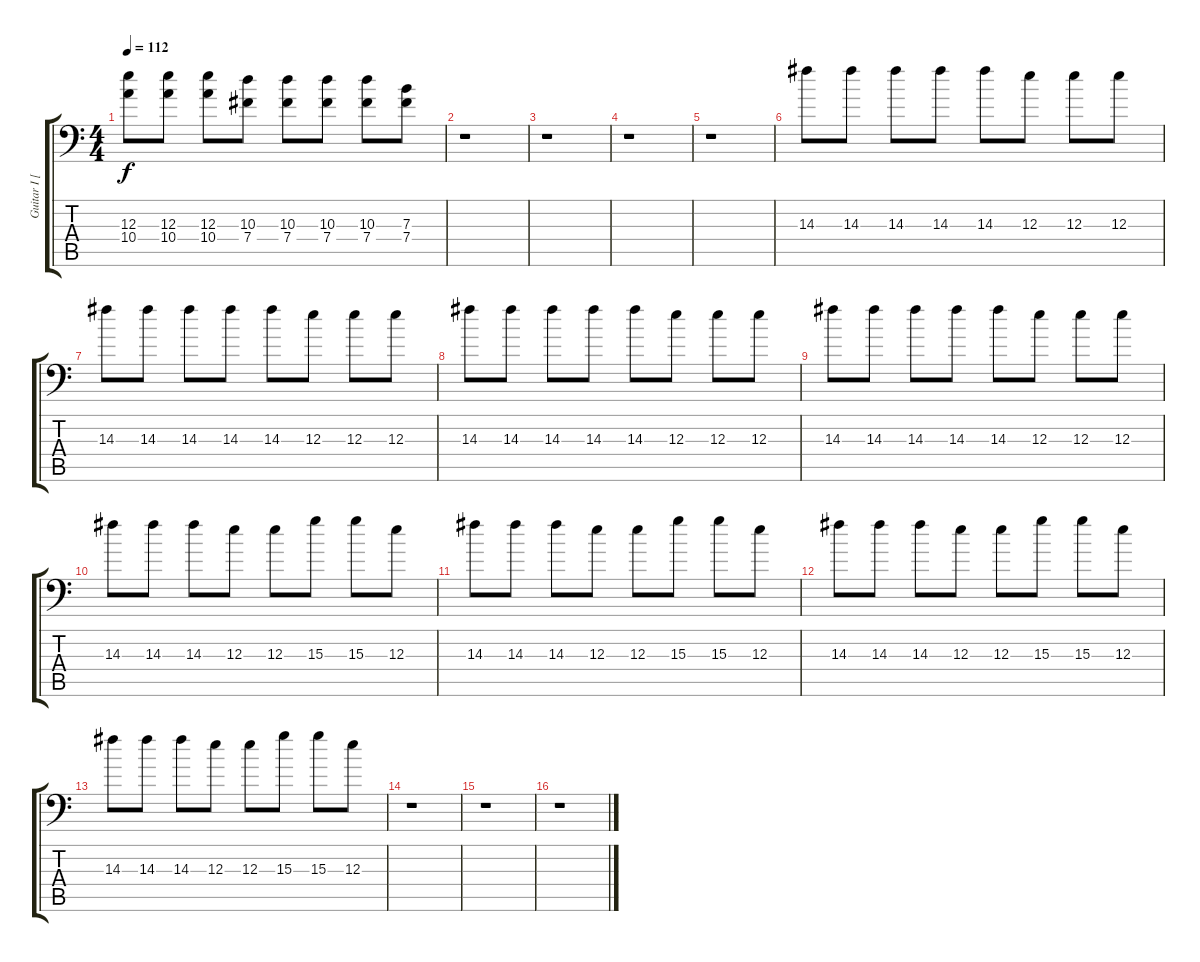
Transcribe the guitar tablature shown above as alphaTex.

\track ("Guitar I [Aaron Turner]" "Guitar I [") {instrument distortionguitar}
\staff {score tabs}
\tuning (B3 Ab3 E3 B2 Gb2 Gb1) {hide}
\ts (4 4)
\tempo 112
\clef f4
\ks c
(12.3 10.4).8{dy f} (12.3 10.4).8 (12.3 10.4).8 (10.3 7.4).8 (10.3 7.4).8 (10.3 7.4).8 (10.3 7.4).8 (7.3 7.4).8 |
r.1 |
r.1 |
r.1 |
r.1 |
14.3.8 14.3.8 14.3.8 14.3.8 14.3.8 12.3.8 12.3.8 12.3.8 |
14.3.8 14.3.8 14.3.8 14.3.8 14.3.8 12.3.8 12.3.8 12.3.8 |
14.3.8 14.3.8 14.3.8 14.3.8 14.3.8 12.3.8 12.3.8 12.3.8 |
14.3.8 14.3.8 14.3.8 14.3.8 14.3.8 12.3.8 12.3.8 12.3.8 |
14.3.8 14.3.8 14.3.8 12.3.8 12.3.8 15.3.8 15.3.8 12.3.8 |
14.3.8 14.3.8 14.3.8 12.3.8 12.3.8 15.3.8 15.3.8 12.3.8 |
14.3.8 14.3.8 14.3.8 12.3.8 12.3.8 15.3.8 15.3.8 12.3.8 |
14.3.8 14.3.8 14.3.8 12.3.8 12.3.8 15.3.8 15.3.8 12.3.8 |
r.1 |
r.1 |
r.1
